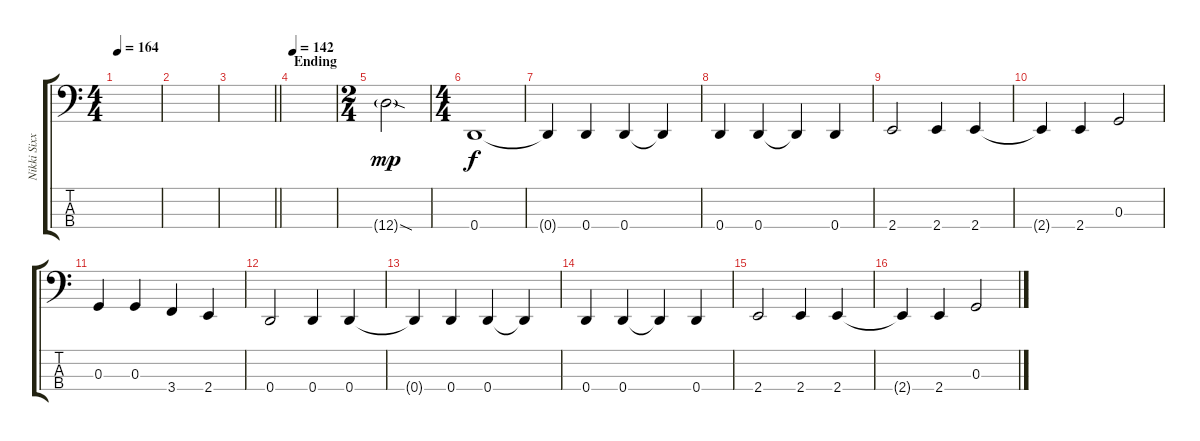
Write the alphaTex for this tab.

\track ("Nikki Sixx" "Nikki Sixx") {instrument electricbasspick}
\staff {score tabs}
\tuning (F2 C2 G1 D1) {hide}
\ts (4 4)
\tempo 164
\clef f4
\ks c
|
|
\barLineRight lightlight
|
\section ("" "Ending")
\tempo 142
|
\ts (2 4)
12.4{sod g}.2{dy mp} |
\ts (4 4)
0.4.1{dy f volume 16} |
0.4{t}.4 0.4.4 0.4.4 0.4{t}.4 |
0.4.4 0.4.4 0.4{t}.4 0.4.4 |
2.4.2 2.4.4 2.4.4 |
2.4{t}.4 2.4.4 0.3.2 |
0.3.4 0.3.4 3.4.4 2.4.4 |
0.4.2{volume 16} 0.4.4 0.4.4 |
0.4{t}.4 0.4.4 0.4.4 0.4{t}.4 |
0.4.4 0.4.4 0.4{t}.4 0.4.4 |
2.4.2 2.4.4 2.4.4 |
2.4{t}.4 2.4.4 0.3.2
